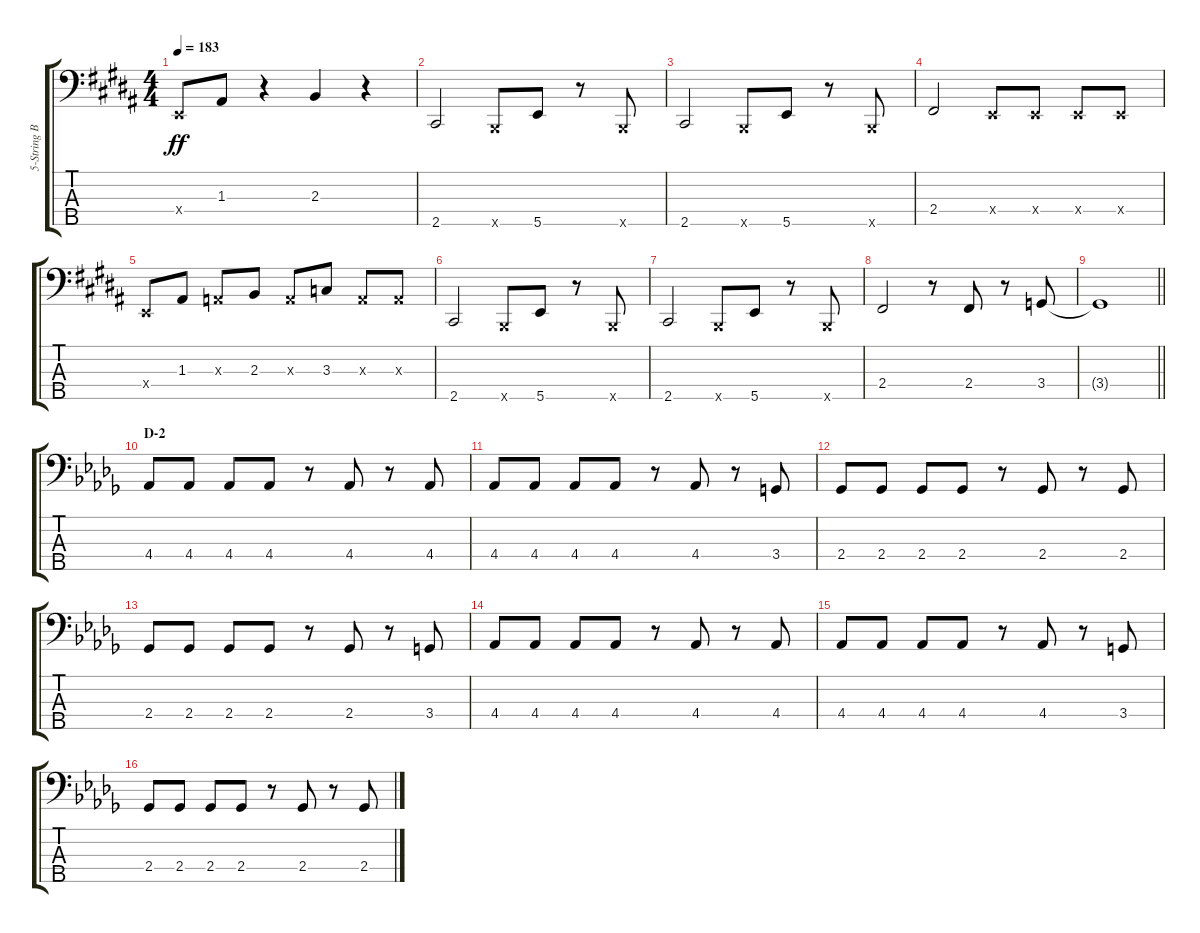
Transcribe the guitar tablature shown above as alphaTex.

\track ("5-String Bass" "5-String B") {instrument electricbassfinger}
\staff {score tabs}
\tuning (G2 D2 A1 E1 B0) {hide}
\ts (4 4)
\tempo 183
\clef f4
\ks b
0.4{x}.8{dy ff} 1.3.8 r.4 2.3.4 r.4 |
2.5.2 0.5{x}.8 5.5.8 r.8 0.5{x}.8 |
2.5.2 0.5{x}.8 5.5.8 r.8 0.5{x}.8 |
2.4.2 0.4{x}.8 0.4{x}.8 0.4{x}.8 0.4{x}.8 |
0.4{x}.8 1.3.8 0.3{x}.8 2.3.8 0.3{x}.8 3.3.8 0.3{x}.8 0.3{x}.8 |
2.5.2 0.5{x}.8 5.5.8 r.8 0.5{x}.8 |
2.5.2 0.5{x}.8 5.5.8 r.8 0.5{x}.8 |
2.4.2 r.8 2.4.8 r.8 3.4.8 |
\barLineRight lightlight
3.4{t}.1 |
\section ("" "D-2")
\ks db
4.4.8 4.4.8 4.4.8 4.4.8 r.8 4.4.8 r.8 4.4.8 |
4.4.8 4.4.8 4.4.8 4.4.8 r.8 4.4.8 r.8 3.4.8 |
2.4.8 2.4.8 2.4.8 2.4.8 r.8 2.4.8 r.8 2.4.8 |
2.4.8 2.4.8 2.4.8 2.4.8 r.8 2.4.8 r.8 3.4.8 |
4.4.8 4.4.8 4.4.8 4.4.8 r.8 4.4.8 r.8 4.4.8 |
4.4.8 4.4.8 4.4.8 4.4.8 r.8 4.4.8 r.8 3.4.8 |
2.4.8 2.4.8 2.4.8 2.4.8 r.8 2.4.8 r.8 2.4.8
